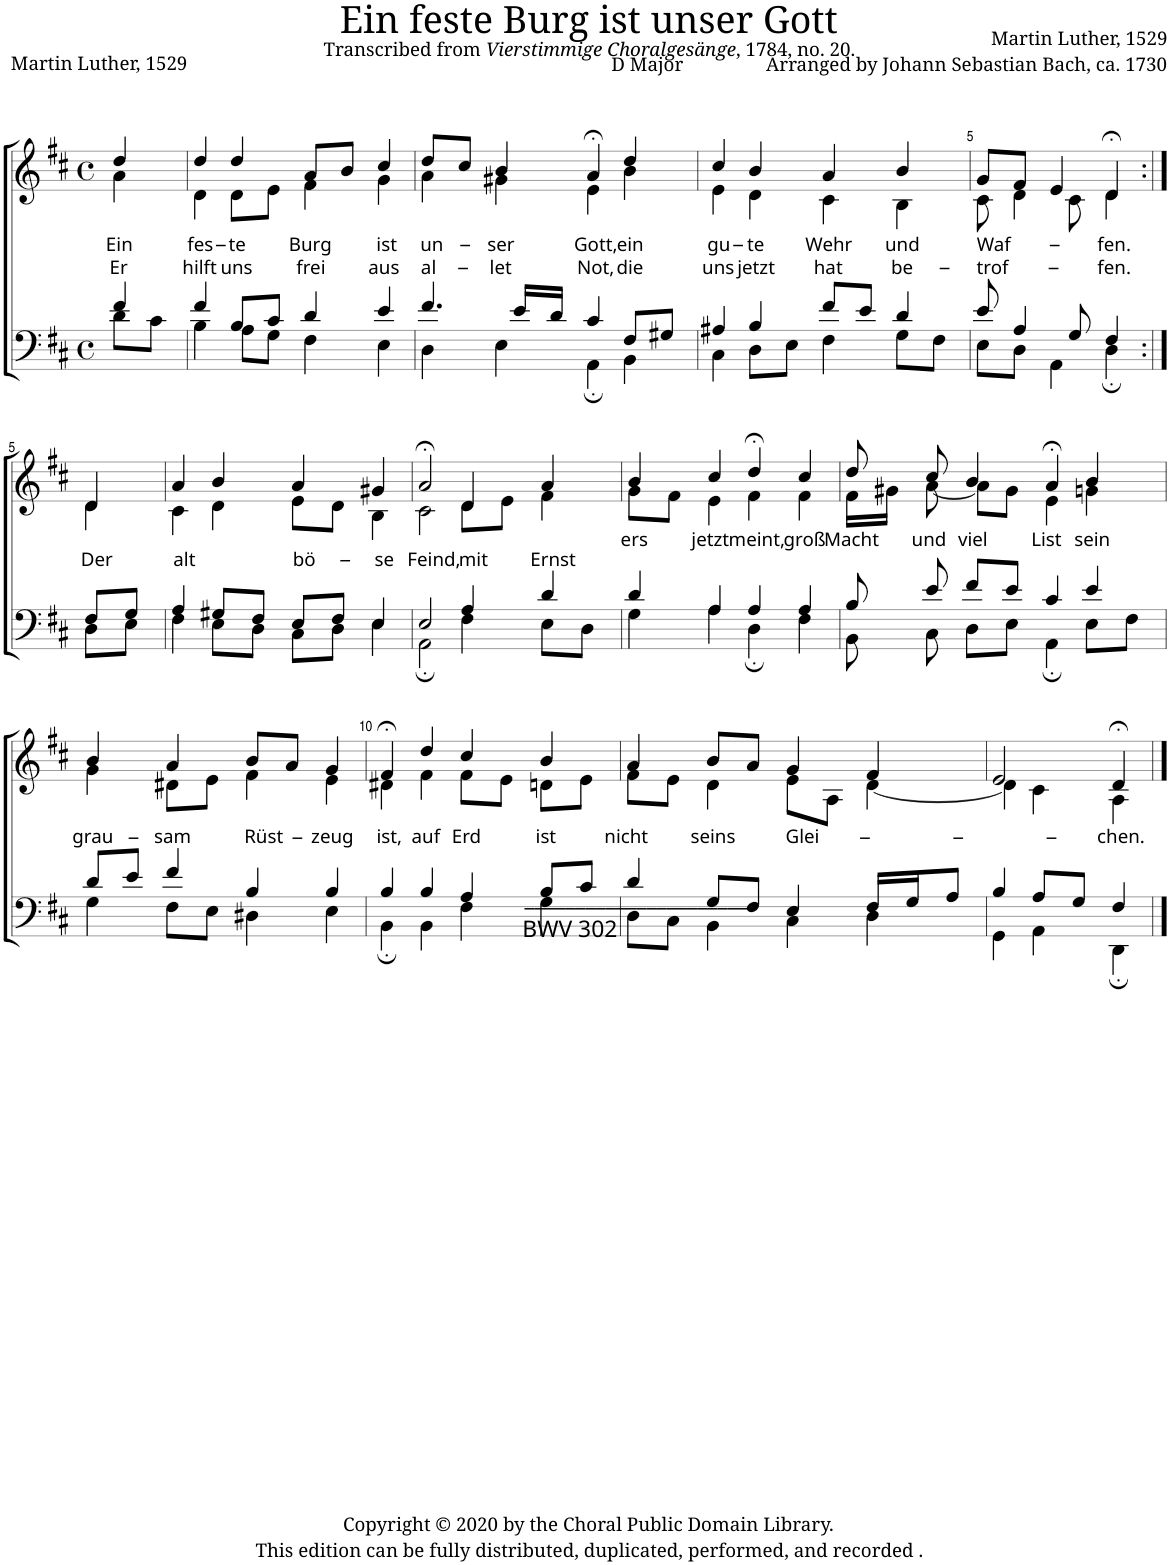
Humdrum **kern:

**kern	**kern	**text	**text
*part2	*part1	*part1	*part1
*staff2	*staff1	*staff1	*staff1
*I"Bass	*I"Soprano	*	*
*clefF4	*clefG2	*	*
*k[f#c#]	*k[f#c#]	*	*
*M4/4	*M4/4	*	*
*met(c)	*met(c)	*	*
=1	=1	=1	=1
*^	*	*	*
!	!	!	!LO:LY:b	!LO:LY:b
*	*	*^	*	*
4f#/	8d\L	4dd/	4a\	Ein	Er
.	8c#\J	.	.	.	.
=2	=2	=2	=2	=2	=2
!	!	!	!	!LO:LY:b	!LO:LY:b
4f#/	4B\	4dd/	4d\	fes-	hilft
!	!	!	!	!LO:LY:b	!LO:LY:b
8B/L	8A\L	4dd/	8d\L	-te	uns
8c#/J	8G\J	.	8e\J	.	.
!	!	!	!	!LO:LY:b	!LO:LY:b
4d/	4F#\	8a/L	4f#\	Burg	frei
.	.	8b/J	.	.	.
!	!	!	!	!LO:LY:b	!LO:LY:b
4e/	4E\	4cc#/	4g\	ist	aus
=3	=3	=3	=3	=3	=3
!	!	!	!	!LO:LY:b	!LO:LY:b
4.f#/	4D\	8dd/L	4a\	un-	al-
.	.	8cc#/J	.	.	.
!	!	!	!	!LO:LY:b	!LO:LY:b
.	4E\	4b/	4g#X\	-ser	-let
16e/LL	.	.	.	.	.
16d/JJ	.	.	.	.	.
!	!	!	!	!LO:LY:b	!LO:LY:b
4c#/	4AA;\	4a;</	4e\	Gott,	Not,
!	!	!	!	!LO:LY:b	!LO:LY:b
8F#/L	4BB\	4dd/	4b\	ein	die
8G#X/J	.	.	.	.	.
=4	=4	=4	=4	=4	=4
!	!	!	!	!LO:LY:b	!LO:LY:b
4A#X/	4C#\	4cc#/	4e\	gu-	uns
!	!	!	!	!LO:LY:b	!LO:LY:b
4B/	8D\L	4b/	4d\	-te	jetzt
.	8E\J	.	.	.	.
!	!	!	!	!LO:LY:b	!LO:LY:b
8f#/L	4F#\	4a/	4c#\	Wehr	hat
8e/J	.	.	.	.	.
!	!	!	!	!LO:LY:b	!LO:LY:b
4d/	8G\L	4b/	4B\	und	be-
.	8F#\J	.	.	.	.
=5	=5	=5	=5	=5	=5
!	!	!	!	!LO:LY:b	!LO:LY:b
8e/	8E\L	8g/L	8c#\	Waf-	-trof-
4A/	8D\J	8f#/J	4d\	.	.
.	4AA\	4e/	.	.	.
8G/	.	.	8c#\	.	.
!	!	!	!	!LO:LY:b	!LO:LY:b
4F#/	4D;\	4d;</	4d\	-fen.	-fen.
!!LO:LB:g=z	!!
=5:|!	=5:|!	=5:|!	=5:|!	=5:|!	=5:|!
!	!	!	!	!LO:LY:b	!
8F#/L	8D\L	4d/	4d\	Der	.
8G/J	8E\J	.	.	.	.
=6	=6	=6	=6	=6	=6
!	!	!	!	!LO:LY:b	!
4A/	4F#\	4a/	4c#\	alt	.
8G#X/L	8E\L	4b/	4d\	.	.
8F#/J	8D\J	.	.	.	.
!	!	!	!	!LO:LY:b	!
8E/L	8C#\L	4a/	8e\L	bö-	.
8F#/J	8D\J	.	8d\J	.	.
!	!	!	!	!LO:LY:b	!
4E/	4E\	4g#X/	4B\	-se	.
=7	=7	=7	=7	=7	=7
!	!	!	!	!LO:LY:b	!
2E/	2AA;\	2a;</	2c#\	Feind,	.
!	!	!	!	!LO:LY:b	!
4A/	4F#\	4d/	8d\L	mit	.
.	.	.	8e\J	.	.
!	!	!	!	!LO:LY:b	!
4d/	8E\L	4a/	4f#\	Ernst	.
.	8D\J	.	.	.	.
=7	=7	=7	=7	=7	=7
!LO:TX:b:t=______________________	!	!	!	!	!
!LO:TX:b:t=BWV 302	!	!	!	!	!
!	!	!	!	!LO:LY:b	!
4d/	4G\	4b/	8g\L	ers	.
.	.	.	8f#\J	.	.
!	!	!	!	!LO:LY:b	!
4A/	4A\	4cc#/	4e\	jetzt	.
!	!	!	!	!LO:LY:b	!
4A/	4D;\	4dd;</	4f#\	meint,	.
!	!	!	!	!LO:LY:b	!
4A/	4F#\	4cc#/	4f#\	groß	.
=8	=8	=8	=8	=8	=8
!	!	!	!	!LO:LY:b	!
8B/	8BB\	8dd/	16f#\LL	Macht	.
.	.	.	16g#X\JJ	.	.
!	!	!	!	!LO:LY:b	!
8e/	8C#\	8cc#/	[8a\	und	.
!	!	!	!	!LO:LY:b	!
8f#/L	8D\L	4b/	8a\L]	viel	.
8e/J	8E\J	.	8g#\J	.	.
!	!	!	!	!LO:LY:b	!
4c#/	4AA;\	4a;</	4e\	List	.
!	!	!	!	!LO:LY:b	!
4e/	8E\L	4b/	4gn\	sein	.
.	8F#\J	.	.	.	.
!!LO:LB:g=z	!!
=9	=9	=9	=9	=9	=9
!	!	!	!	!LO:LY:b	!
8d/L	4G\	4b/	4g\	grau-	.
8e/J	.	.	.	.	.
!	!	!	!	!LO:LY:b	!
4f#/	8F#\L	4a/	8d#X\L	-sam	.
.	8E\J	.	8e\J	.	.
!	!	!	!	!LO:LY:b	!
4B/	4D#X\	8b/L	4f#\	Rüst-	.
.	.	8a/J	.	.	.
!	!	!	!	!LO:LY:b	!
4B/	4E\	4g/	4e\	-zeug	.
=10	=10	=10	=10	=10	=10
!	!	!	!	!LO:LY:b	!
4B/	4BB;\	4f#;</	4d#X\	ist,	.
!	!	!	!	!LO:LY:b	!
4B/	4BB\	4dd/	4f#\	auf	.
!	!	!	!	!LO:LY:b	!
4A/	4F#\	4cc#/	8f#\L	Erd	.
.	.	.	8e\J	.	.
!	!	!	!	!LO:LY:b	!
8B/L	4G\	4b/	8dn\L	ist	.
8c#/J	.	.	8e\J	.	.
=11	=11	=11	=11	=11	=11
!	!	!	!	!LO:LY:b	!
4d/	8D\L	4a/	8f#\L	nicht	.
.	8C#\J	.	8e\J	.	.
!	!	!	!	!LO:LY:b	!
8G/L	4BB\	8b/L	4d\	seins	.
8F#/J	.	8a/J	.	.	.
!	!	!	!	!LO:LY:b	!
4E/	4C#\	4g/	8e\L	Glei-	.
.	.	.	8A\J	.	.
16F#/LL	4D\	4f#/	[4d\	.	.
16G/J	.	.	.	.	.
8A/J	.	.	.	.	.
=12	=12	=12	=12	=12	=12
4B/	4GG\	2e/	4d\]	.	.
8A/L	4AA\	.	4c#\	.	.
8G/J	.	.	.	.	.
!	!	!	!	!LO:LY:b	!
4F#/	4DD;\	4d;</	4A\	-chen.	.
*v	*v	*	*	*	*
*	*v	*v	*	*
==	==	==	==
*-	*-	*-	*-
